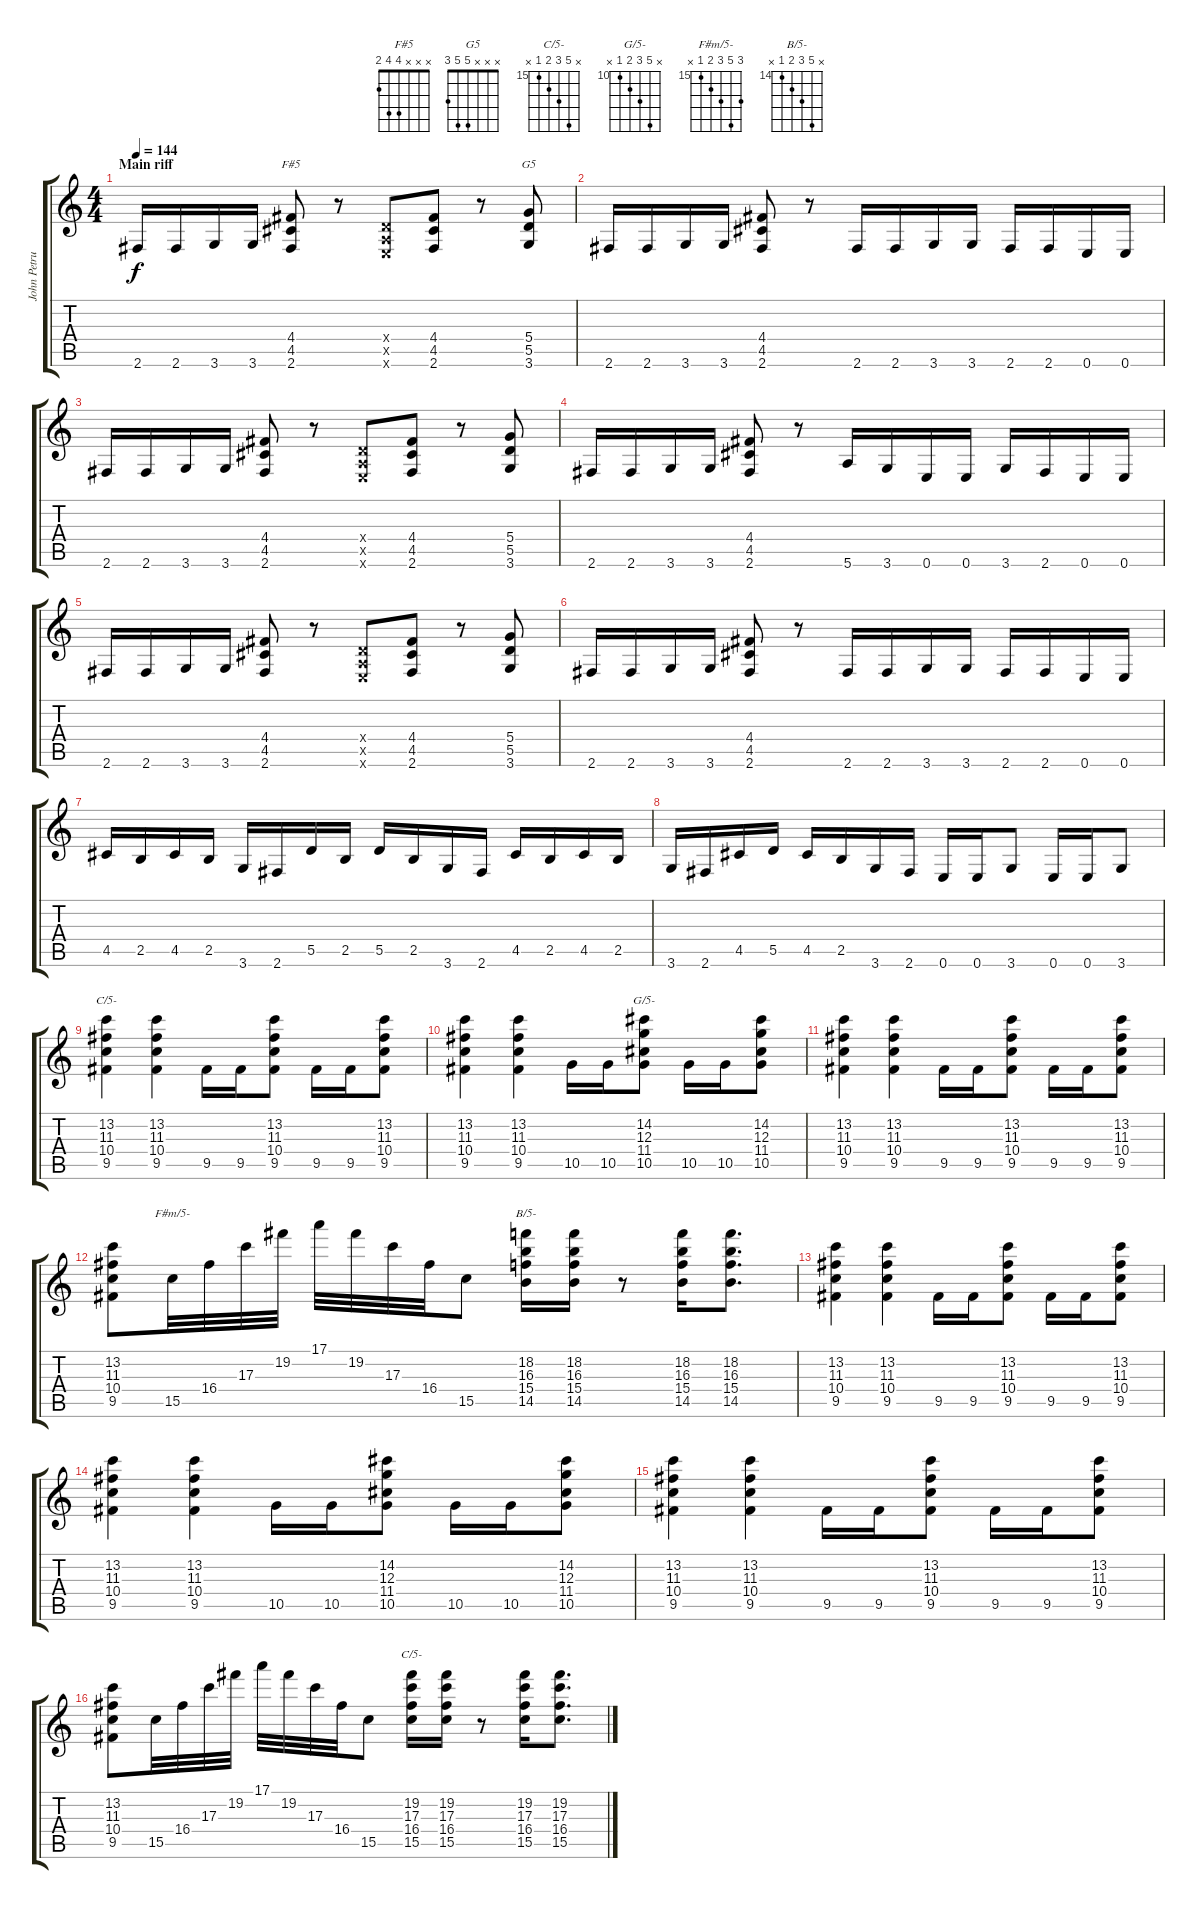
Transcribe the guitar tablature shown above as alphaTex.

\track ("John Petrucci - guitar" "John Petru") {instrument distortionguitar}
\staff {score tabs}
\tuning (E4 B3 G3 D3 A2 E2) {hide}
\chord ("F#5" x x x 4 4 2)
\chord ("G5" x x x 5 5 3)
\chord ("C/5-" x 13 11 10 9 x) {firstfret 9}
\chord ("G/5-" x 14 12 11 10 x) {firstfret 10}
\chord ("F#m/5-" 17 19 17 16 15 x) {firstfret 15}
\chord ("B/5-" x 18 16 15 14 x) {firstfret 14}
\chord ("C/5-" x 19 17 16 15 x) {firstfret 15}
\ts (4 4)
\section ("" "Main riff")
\tempo 144
\clef g2
\ks c
2.6.16{dy f} 2.6.16 3.6.16 3.6.16 (4.4 4.5 2.6).8{ch "F#5"} r.8 (0.4{x} 0.5{x} 0.6{x}).8 (4.4 4.5 2.6).8 r.8 (5.4 5.5 3.6).8{ch "G5"} |
2.6.16 2.6.16 3.6.16 3.6.16 (4.4 4.5 2.6).8 r.8 2.6.16 2.6.16 3.6.16 3.6.16 2.6.16 2.6.16 0.6.16 0.6.16 |
2.6.16 2.6.16 3.6.16 3.6.16 (4.4 4.5 2.6).8 r.8 (0.4{x} 0.5{x} 0.6{x}).8 (4.4 4.5 2.6).8 r.8 (5.4 5.5 3.6).8 |
2.6.16 2.6.16 3.6.16 3.6.16 (4.4 4.5 2.6).8 r.8 5.6.16 3.6.16 0.6.16 0.6.16 3.6.16 2.6.16 0.6.16 0.6.16 |
2.6.16 2.6.16 3.6.16 3.6.16 (4.4 4.5 2.6).8 r.8 (0.4{x} 0.5{x} 0.6{x}).8 (4.4 4.5 2.6).8 r.8 (5.4 5.5 3.6).8 |
2.6.16 2.6.16 3.6.16 3.6.16 (4.4 4.5 2.6).8 r.8 2.6.16 2.6.16 3.6.16 3.6.16 2.6.16 2.6.16 0.6.16 0.6.16 |
4.5.16 2.5.16 4.5.16 2.5.16 3.6.16 2.6.16 5.5.16 2.5.16 5.5.16 2.5.16 3.6.16 2.6.16 4.5.16 2.5.16 4.5.16 2.5.16 |
3.6.16 2.6.16 4.5.16 5.5.16 4.5.16 2.5.16 3.6.16 2.6.16 0.6.16 0.6.16 3.6.8 0.6.16 0.6.16 3.6.8 |
(13.2 11.3 10.4 9.5).4{ch "C/5-"} (13.2 11.3 10.4 9.5).4 9.5.16 9.5.16 (13.2 11.3 10.4 9.5).8 9.5.16 9.5.16 (13.2 11.3 10.4 9.5).8 |
(13.2 11.3 10.4 9.5).4 (13.2 11.3 10.4 9.5).4 10.5.16 10.5.16 (14.2 12.3 11.4 10.5).8{ch "G/5-"} 10.5.16 10.5.16 (14.2 12.3 11.4 10.5).8 |
(13.2 11.3 10.4 9.5).4 (13.2 11.3 10.4 9.5).4 9.5.16 9.5.16 (13.2 11.3 10.4 9.5).8 9.5.16 9.5.16 (13.2 11.3 10.4 9.5).8 |
(13.2 11.3 10.4 9.5).8 15.5.32{ch "F#m/5-"} 16.4.32 17.3.32 19.2.32 17.1.32 19.2.32 17.3.32 16.4.32 15.5.8 (18.2 16.3 15.4 14.5).16{ch "B/5-"} (18.2 16.3 15.4 14.5).16 r.8 (18.2 16.3 15.4 14.5).16 (18.2 16.3 15.4 14.5).8{d} |
(13.2 11.3 10.4 9.5).4 (13.2 11.3 10.4 9.5).4 9.5.16 9.5.16 (13.2 11.3 10.4 9.5).8 9.5.16 9.5.16 (13.2 11.3 10.4 9.5).8 |
(13.2 11.3 10.4 9.5).4 (13.2 11.3 10.4 9.5).4 10.5.16 10.5.16 (14.2 12.3 11.4 10.5).8 10.5.16 10.5.16 (14.2 12.3 11.4 10.5).8 |
(13.2 11.3 10.4 9.5).4 (13.2 11.3 10.4 9.5).4 9.5.16 9.5.16 (13.2 11.3 10.4 9.5).8 9.5.16 9.5.16 (13.2 11.3 10.4 9.5).8 |
(13.2 11.3 10.4 9.5).8 15.5.32 16.4.32 17.3.32 19.2.32 17.1.32 19.2.32 17.3.32 16.4.32 15.5.8 (19.2 17.3 16.4 15.5).16{ch "C/5-"} (19.2 17.3 16.4 15.5).16 r.8 (19.2 17.3 16.4 15.5).16 (19.2 17.3 16.4 15.5).8{d}
